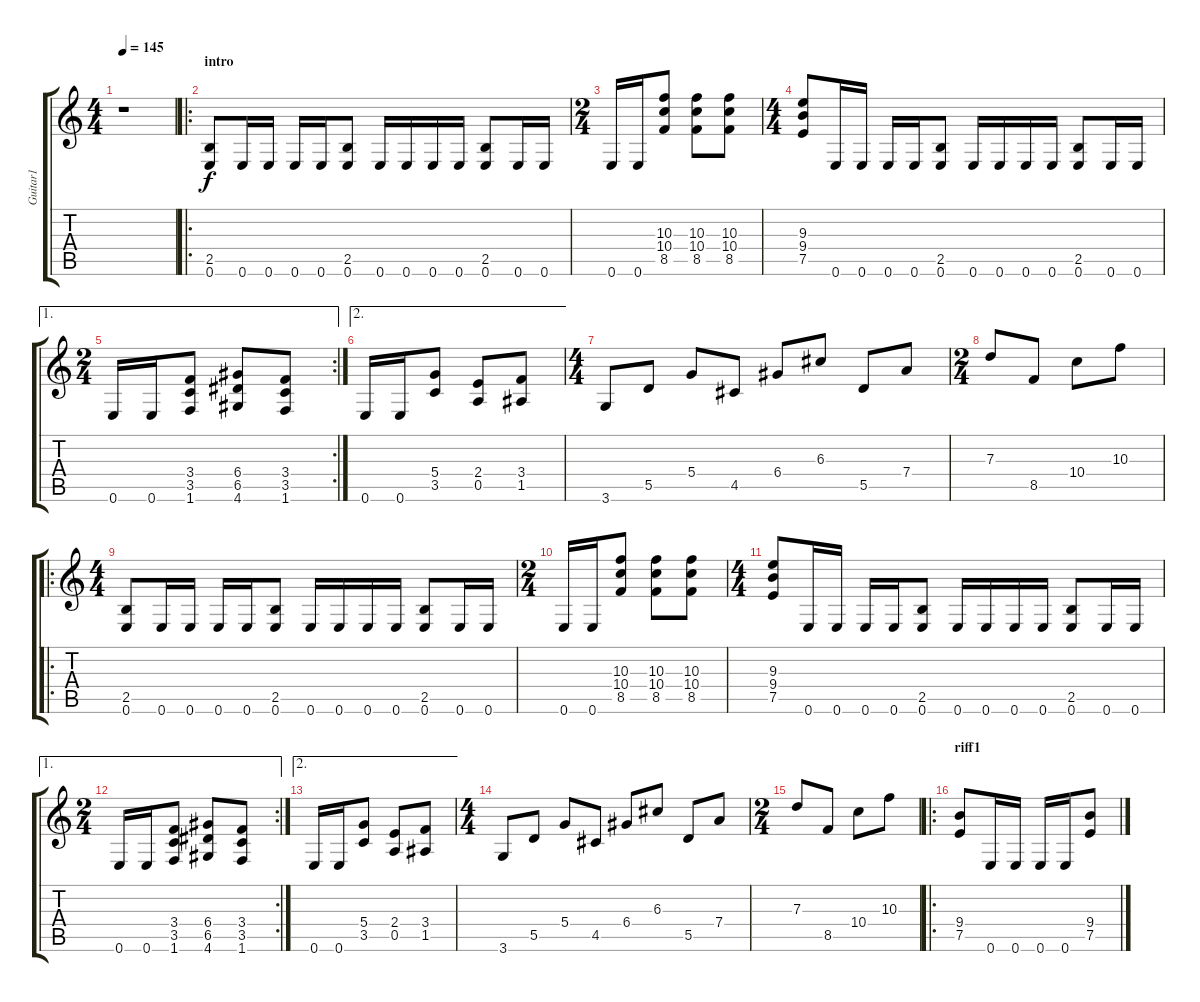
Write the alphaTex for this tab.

\track ("Guitar1" "Guitar1") {instrument distortionguitar}
\staff {score tabs}
\tuning (E4 B3 G3 D3 A2 E2) {hide}
\ts (4 4)
\tempo 145
\clef g2
\ks c
r.1{dy f instrument distortionguitar} |
\ro
\section ("" "intro")
(2.5 0.6).8 0.6.16 0.6.16 0.6.16 0.6.16 (2.5 0.6).8 0.6.16 0.6.16 0.6.16 0.6.16 (2.5 0.6).8 0.6.16 0.6.16 |
\ts (2 4)
0.6.16 0.6.16 (10.3 10.4 8.5).8 (10.3 10.4 8.5).8 (10.3 10.4 8.5).8 |
\ts (4 4)
(9.3 9.4 7.5).8 0.6.16 0.6.16 0.6.16 0.6.16 (2.5 0.6).8 0.6.16 0.6.16 0.6.16 0.6.16 (2.5 0.6).8 0.6.16 0.6.16 |
\ae 1
\rc 2
\ts (2 4)
0.6.16 0.6.16 (3.4 3.5 1.6).8 (6.4 6.5 4.6).8 (3.4 3.5 1.6).8 |
\ae 2
0.6.16 0.6.16 (5.4 3.5).8 (2.4 0.5).8 (3.4 1.5).8 |
\ts (4 4)
3.6.8 5.5.8 5.4.8 4.5.8 6.4.8 6.3.8 5.5.8 7.4.8 |
\ts (2 4)
7.3.8 8.5.8 10.4.8 10.3.8 |
\ro
\ts (4 4)
(2.5 0.6).8 0.6.16 0.6.16 0.6.16 0.6.16 (2.5 0.6).8 0.6.16 0.6.16 0.6.16 0.6.16 (2.5 0.6).8 0.6.16 0.6.16 |
\ts (2 4)
0.6.16 0.6.16 (10.3 10.4 8.5).8 (10.3 10.4 8.5).8 (10.3 10.4 8.5).8 |
\ts (4 4)
(9.3 9.4 7.5).8 0.6.16 0.6.16 0.6.16 0.6.16 (2.5 0.6).8 0.6.16 0.6.16 0.6.16 0.6.16 (2.5 0.6).8 0.6.16 0.6.16 |
\ae 1
\rc 2
\ts (2 4)
0.6.16 0.6.16 (3.4 3.5 1.6).8 (6.4 6.5 4.6).8 (3.4 3.5 1.6).8 |
\ae 2
0.6.16 0.6.16 (5.4 3.5).8 (2.4 0.5).8 (3.4 1.5).8 |
\ts (4 4)
3.6.8 5.5.8 5.4.8 4.5.8 6.4.8 6.3.8 5.5.8 7.4.8 |
\ts (2 4)
7.3.8 8.5.8 10.4.8 10.3.8 |
\ro
\section ("" "riff1")
(9.4 7.5).8 0.6.16 0.6.16 0.6.16 0.6.16 (9.4 7.5).8
